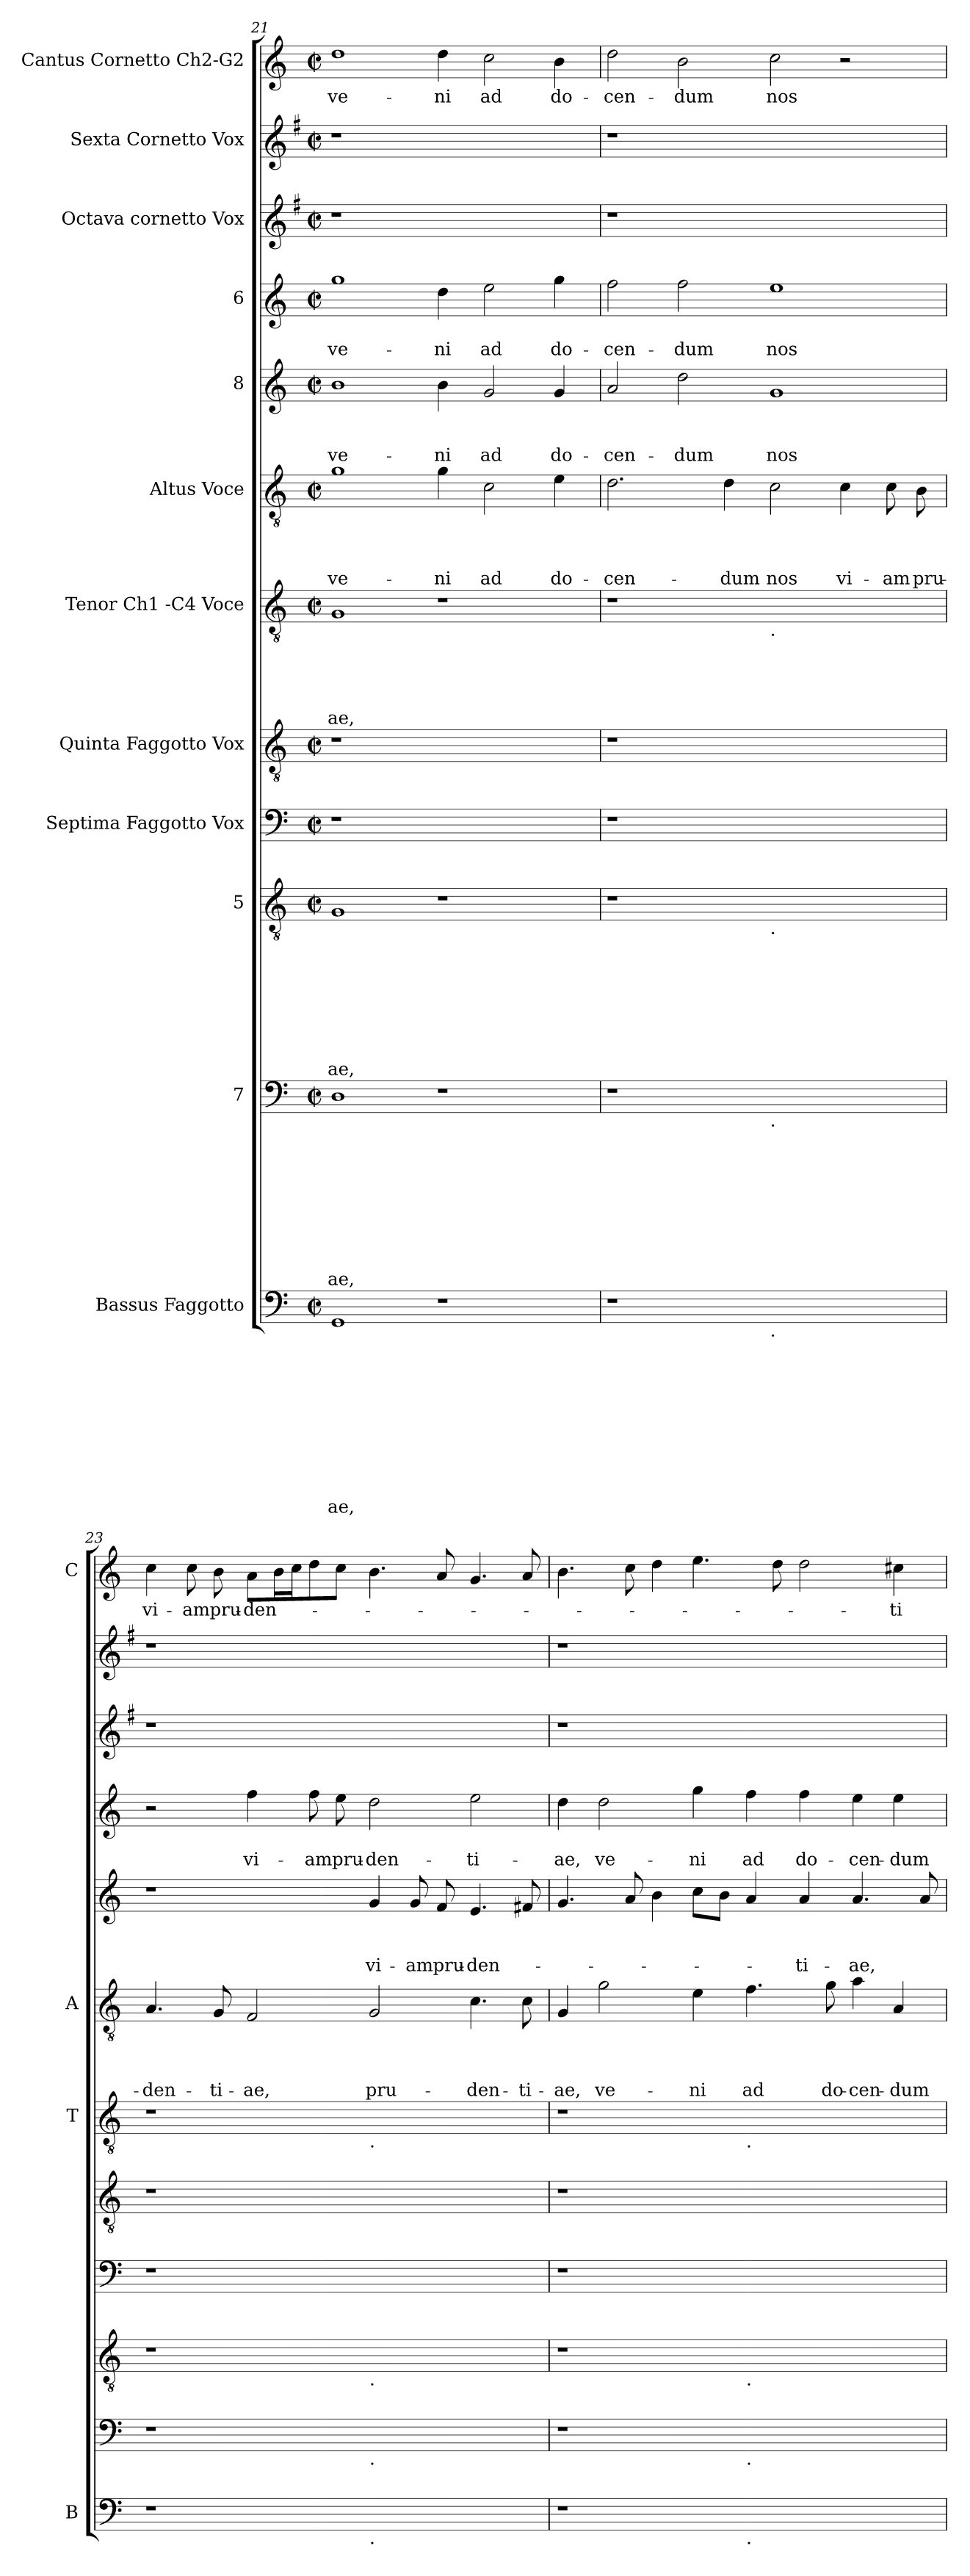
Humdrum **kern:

**kern	**text	**text	**text	**text	**text	**text	**text	**text	**text	**text	**kern	**text	**text	**text	**text	**text	**text	**text	**text	**text	**kern	**text	**text	**text	**text	**text	**text	**text	**text	**kern	**kern	**kern	**text	**text	**text	**text	**text	**kern	**text	**text	**text	**text	**kern	**text	**text	**text	**kern	**text	**text	**kern	**kern	**kern	**text
*part12	*part12	*part12	*part12	*part12	*part12	*part12	*part12	*part12	*part12	*part12	*part11	*part11	*part11	*part11	*part11	*part11	*part11	*part11	*part11	*part11	*part10	*part10	*part10	*part10	*part10	*part10	*part10	*part10	*part10	*part9	*part8	*part7	*part7	*part7	*part7	*part7	*part7	*part6	*part6	*part6	*part6	*part6	*part5	*part5	*part5	*part5	*part4	*part4	*part4	*part3	*part2	*part1	*part1
*staff12	*staff12	*staff12	*staff12	*staff12	*staff12	*staff12	*staff12	*staff12	*staff12	*staff12	*staff11	*staff11	*staff11	*staff11	*staff11	*staff11	*staff11	*staff11	*staff11	*staff11	*staff10	*staff10	*staff10	*staff10	*staff10	*staff10	*staff10	*staff10	*staff10	*staff9	*staff8	*staff7	*staff7	*staff7	*staff7	*staff7	*staff7	*staff6	*staff6	*staff6	*staff6	*staff6	*staff5	*staff5	*staff5	*staff5	*staff4	*staff4	*staff4	*staff3	*staff2	*staff1	*staff1
*I"Bassus Faggotto	*	*	*	*	*	*	*	*	*	*	*I"7	*	*	*	*	*	*	*	*	*	*I"5	*	*	*	*	*	*	*	*	*I"Septima Faggotto Vox	*I"Quinta Faggotto Vox	*I"Tenor Ch1 -C4 Voce	*	*	*	*	*	*I"Altus Voce	*	*	*	*	*I"8	*	*	*	*I"6	*	*	*I"Octava cornetto Vox	*I"Sexta Cornetto Vox	*I"Cantus Cornetto Ch2-G2	*
*I'B	*	*	*	*	*	*	*	*	*	*	*	*	*	*	*	*	*	*	*	*	*	*	*	*	*	*	*	*	*	*	*	*I'T	*	*	*	*	*	*I'A	*	*	*	*	*	*	*	*	*	*	*	*	*	*I'C	*
*clefF4	*	*	*	*	*	*	*	*	*	*	*clefF4	*	*	*	*	*	*	*	*	*	*clefGv2	*	*	*	*	*	*	*	*	*clefF4	*clefGv2	*clefGv2	*	*	*	*	*	*clefGv2	*	*	*	*	*clefG2	*	*	*	*clefG2	*	*	*clefG2	*clefG2	*clefG2	*
*	*	*	*	*	*	*	*	*	*	*	*	*	*	*	*	*	*	*	*	*	*	*	*	*	*	*	*	*	*	*	*	*	*	*	*	*	*	*	*	*	*	*	*	*	*	*	*	*	*	*ITrd4c7	*ITrd4c7	*	*
*k[]	*	*	*	*	*	*	*	*	*	*	*k[]	*	*	*	*	*	*	*	*	*	*k[]	*	*	*	*	*	*	*	*	*k[]	*k[]	*k[]	*	*	*	*	*	*k[]	*	*	*	*	*k[]	*	*	*	*k[]	*	*	*k[]	*k[]	*k[]	*
*C:	*	*	*	*	*	*	*	*	*	*	*C:	*	*	*	*	*	*	*	*	*	*C:	*	*	*	*	*	*	*	*	*C:	*C:	*C:	*	*	*	*	*	*C:	*	*	*	*	*C:	*	*	*	*C:	*	*	*C:	*C:	*C:	*
*M2/2	*	*	*	*	*	*	*	*	*	*	*M2/2	*	*	*	*	*	*	*	*	*	*M2/2	*	*	*	*	*	*	*	*	*M2/2	*M2/2	*M2/2	*	*	*	*	*	*M2/2	*	*	*	*	*M2/2	*	*	*	*M2/2	*	*	*M2/2	*M2/2	*M2/2	*
*met(c|)	*	*	*	*	*	*	*	*	*	*	*met(c|)	*	*	*	*	*	*	*	*	*	*met(c|)	*	*	*	*	*	*	*	*	*met(c|)	*met(c|)	*met(c|)	*	*	*	*	*	*met(c|)	*	*	*	*	*met(c|)	*	*	*	*met(c|)	*	*	*met(c|)	*met(c|)	*met(c|)	*
=21	=21	=21	=21	=21	=21	=21	=21	=21	=21	=21	=21	=21	=21	=21	=21	=21	=21	=21	=21	=21	=21	=21	=21	=21	=21	=21	=21	=21	=21	=21	=21	=21	=21	=21	=21	=21	=21	=21	=21	=21	=21	=21	=21	=21	=21	=21	=21	=21	=21	=21	=21	=21	=21
!	!	!	!	!	!	!	!	!	!	!LO:LY:b:rj	!	!	!	!	!	!	!	!	!	!LO:LY:b:rj	!	!	!	!	!	!	!	!	!LO:LY:b	!	!	!	!	!	!	!	!LO:LY:b	!	!	!	!	!LO:LY:b	!	!	!	!LO:LY:b	!	!	!LO:LY:b	!	!	!	!LO:LY:b
1GG	.	.	.	.	.	.	.	.	.	-ae,	1D	.	.	.	.	.	.	.	.	-ae,	1G	.	.	.	.	.	.	.	-ae,	1r	1r	1G	.	.	.	.	-ae,	1g	.	.	.	ve-	1b	.	.	ve-	1gg	.	ve-	1r	1r	1dd	ve-
!	!	!	!	!	!	!	!	!	!	!	!	!	!	!	!	!	!	!	!	!	!	!	!	!	!	!	!	!	!	!	!	!	!	!	!	!	!	!	!	!	!	!LO:LY:b	!	!	!	!LO:LY:b	!	!	!LO:LY:b	!	!	!	!LO:LY:b
1r	.	.	.	.	.	.	.	.	.	.	1r	.	.	.	.	.	.	.	.	.	1r	.	.	.	.	.	.	.	.	1ryy	1ryy	1r	.	.	.	.	.	4g\	.	.	.	-ni	4b\	.	.	-ni	4dd\	.	-ni	1ryy	1ryy	4dd\	-ni
!	!	!	!	!	!	!	!	!	!	!	!	!	!	!	!	!	!	!	!	!	!	!	!	!	!	!	!	!	!	!	!	!	!	!	!	!	!	!	!	!	!	!LO:LY:b	!	!	!	!LO:LY:b	!	!	!LO:LY:b	!	!	!	!LO:LY:b
.	.	.	.	.	.	.	.	.	.	.	.	.	.	.	.	.	.	.	.	.	.	.	.	.	.	.	.	.	.	.	.	.	.	.	.	.	.	2c\	.	.	.	ad	2g/	.	.	ad	2ee\	.	ad	.	.	2cc\	ad
!	!	!	!	!	!	!	!	!	!	!	!	!	!	!	!	!	!	!	!	!	!	!	!	!	!	!	!	!	!	!	!	!	!	!	!	!	!	!	!	!	!	!LO:LY:b	!	!	!	!LO:LY:b	!	!	!LO:LY:b	!	!	!	!LO:LY:b
.	.	.	.	.	.	.	.	.	.	.	.	.	.	.	.	.	.	.	.	.	.	.	.	.	.	.	.	.	.	.	.	.	.	.	.	.	.	4e\	.	.	.	do-	4g/	.	.	do-	4gg\	.	do-	.	.	4b\	do-
=22	=22	=22	=22	=22	=22	=22	=22	=22	=22	=22	=22	=22	=22	=22	=22	=22	=22	=22	=22	=22	=22	=22	=22	=22	=22	=22	=22	=22	=22	=22	=22	=22	=22	=22	=22	=22	=22	=22	=22	=22	=22	=22	=22	=22	=22	=22	=22	=22	=22	=22	=22	=22	=22
!	!	!	!	!	!	!	!	!	!	!	!	!	!	!	!	!	!	!	!	!	!	!	!	!	!	!	!	!	!	!	!	!	!	!	!	!	!	!	!	!	!	!LO:LY:b	!	!	!	!LO:LY:b	!	!	!LO:LY:b	!	!	!	!LO:LY:b
1r	.	.	.	.	.	.	.	.	.	.	1r	.	.	.	.	.	.	.	.	.	1r	.	.	.	.	.	.	.	.	1r	1r	1r	.	.	.	.	.	2.d\	.	.	.	-cen-	2a/	.	.	-cen-	2ff\	.	-cen-	1r	1r	2dd\	-cen-
!	!	!	!	!	!	!	!	!	!	!	!	!	!	!	!	!	!	!	!	!	!	!	!	!	!	!	!	!	!	!	!	!	!	!	!	!	!	!	!	!	!	!	!	!	!	!LO:LY:b	!	!	!LO:LY:b	!	!	!	!LO:LY:b
.	.	.	.	.	.	.	.	.	.	.	.	.	.	.	.	.	.	.	.	.	.	.	.	.	.	.	.	.	.	.	.	.	.	.	.	.	.	.	.	.	.	.	2dd\	.	.	-dum	2ff\	.	-dum	.	.	2b\	-dum
!	!	!	!	!	!	!	!	!	!	!	!	!	!	!	!	!	!	!	!	!	!	!	!	!	!	!	!	!	!	!	!	!	!	!	!	!	!	!	!	!	!	!LO:LY:b	!	!	!	!	!	!	!	!	!	!	!
.	.	.	.	.	.	.	.	.	.	.	.	.	.	.	.	.	.	.	.	.	.	.	.	.	.	.	.	.	.	.	.	.	.	.	.	.	.	4d\	.	.	.	-dum	.	.	.	.	.	.	.	.	.	.	.
!	!	!	!	!	!	!	!	!	!	!	!	!	!	!	!	!	!	!	!	!	!	!	!	!	!	!	!	!	!	!	!	!LO:TX:b:t=.	!	!	!	!	!	!	!	!	!	!	!	!	!	!	!	!	!	!	!	!	!
!	!	!	!	!	!	!	!	!	!	!	!	!	!	!	!	!	!	!	!	!	!LO:TX:b:t=.	!	!	!	!	!	!	!	!	!	!	!	!	!	!	!	!	!	!	!	!	!	!	!	!	!	!	!	!	!	!	!	!
!	!	!	!	!	!	!	!	!	!	!	!LO:TX:b:t=.	!	!	!	!	!	!	!	!	!	!	!	!	!	!	!	!	!	!	!	!	!	!	!	!	!	!	!	!	!	!	!	!	!	!	!	!	!	!	!	!	!	!
!LO:TX:b:t=.	!	!	!	!	!	!	!	!	!	!	!	!	!	!	!	!	!	!	!	!	!	!	!	!	!	!	!	!	!	!	!	!	!	!	!	!	!	!	!	!	!	!	!	!	!	!	!	!	!	!	!	!	!
!	!	!	!	!	!	!	!	!	!	!	!	!	!	!	!	!	!	!	!	!	!	!	!	!	!	!	!	!	!	!	!	!	!	!	!	!	!	!	!	!	!	!LO:LY:b	!	!	!	!LO:LY:b	!	!	!LO:LY:b	!	!	!	!LO:LY:b
1ryy	.	.	.	.	.	.	.	.	.	.	1ryy	.	.	.	.	.	.	.	.	.	1ryy	.	.	.	.	.	.	.	.	1ryy	1ryy	1ryy	.	.	.	.	.	2c\	.	.	.	nos	1g	.	.	nos	1ee	.	nos	1ryy	1ryy	2cc\	nos
!	!	!	!	!	!	!	!	!	!	!	!	!	!	!	!	!	!	!	!	!	!	!	!	!	!	!	!	!	!	!	!	!	!	!	!	!	!	!	!	!	!	!LO:LY:b	!	!	!	!	!	!	!	!	!	!	!
.	.	.	.	.	.	.	.	.	.	.	.	.	.	.	.	.	.	.	.	.	.	.	.	.	.	.	.	.	.	.	.	.	.	.	.	.	.	4c\	.	.	.	vi-	.	.	.	.	.	.	.	.	.	2r	.
!	!	!	!	!	!	!	!	!	!	!	!	!	!	!	!	!	!	!	!	!	!	!	!	!	!	!	!	!	!	!	!	!	!	!	!	!	!	!	!	!	!	!LO:LY:b	!	!	!	!	!	!	!	!	!	!	!
.	.	.	.	.	.	.	.	.	.	.	.	.	.	.	.	.	.	.	.	.	.	.	.	.	.	.	.	.	.	.	.	.	.	.	.	.	.	8c\	.	.	.	-am	.	.	.	.	.	.	.	.	.	.	.
!	!	!	!	!	!	!	!	!	!	!	!	!	!	!	!	!	!	!	!	!	!	!	!	!	!	!	!	!	!	!	!	!	!	!	!	!	!	!	!	!	!	!LO:LY:b	!	!	!	!	!	!	!	!	!	!	!
.	.	.	.	.	.	.	.	.	.	.	.	.	.	.	.	.	.	.	.	.	.	.	.	.	.	.	.	.	.	.	.	.	.	.	.	.	.	8B\	.	.	.	pru-	.	.	.	.	.	.	.	.	.	.	.
=23	=23	=23	=23	=23	=23	=23	=23	=23	=23	=23	=23	=23	=23	=23	=23	=23	=23	=23	=23	=23	=23	=23	=23	=23	=23	=23	=23	=23	=23	=23	=23	=23	=23	=23	=23	=23	=23	=23	=23	=23	=23	=23	=23	=23	=23	=23	=23	=23	=23	=23	=23	=23	=23
!	!	!	!	!	!	!	!	!	!	!	!	!	!	!	!	!	!	!	!	!	!	!	!	!	!	!	!	!	!	!	!	!	!	!	!	!	!	!	!	!	!	!LO:LY:b	!	!	!	!	!	!	!	!	!	!	!LO:LY:b
1r	.	.	.	.	.	.	.	.	.	.	1r	.	.	.	.	.	.	.	.	.	1r	.	.	.	.	.	.	.	.	1r	1r	1r	.	.	.	.	.	4.A/	.	.	.	-den-	1r	.	.	.	2r	.	.	1r	1r	4cc\	vi-
!	!	!	!	!	!	!	!	!	!	!	!	!	!	!	!	!	!	!	!	!	!	!	!	!	!	!	!	!	!	!	!	!	!	!	!	!	!	!	!	!	!	!	!	!	!	!	!	!	!	!	!	!	!LO:LY:b
.	.	.	.	.	.	.	.	.	.	.	.	.	.	.	.	.	.	.	.	.	.	.	.	.	.	.	.	.	.	.	.	.	.	.	.	.	.	.	.	.	.	.	.	.	.	.	.	.	.	.	.	8cc\	-am
!	!	!	!	!	!	!	!	!	!	!	!	!	!	!	!	!	!	!	!	!	!	!	!	!	!	!	!	!	!	!	!	!	!	!	!	!	!	!	!	!	!	!LO:LY:b	!	!	!	!	!	!	!	!	!	!	!LO:LY:b
.	.	.	.	.	.	.	.	.	.	.	.	.	.	.	.	.	.	.	.	.	.	.	.	.	.	.	.	.	.	.	.	.	.	.	.	.	.	8G/	.	.	.	-ti-	.	.	.	.	.	.	.	.	.	8b\	pru-
!	!	!	!	!	!	!	!	!	!	!	!	!	!	!	!	!	!	!	!	!	!	!	!	!	!	!	!	!	!	!	!	!	!	!	!	!	!	!	!	!	!	!LO:LY:b	!	!	!	!	!	!	!LO:LY:b	!	!	!	!LO:LY:b
.	.	.	.	.	.	.	.	.	.	.	.	.	.	.	.	.	.	.	.	.	.	.	.	.	.	.	.	.	.	.	.	.	.	.	.	.	.	2F/	.	.	.	-ae,	.	.	.	.	4ff\	.	vi-	.	.	8a\L	-den-
.	.	.	.	.	.	.	.	.	.	.	.	.	.	.	.	.	.	.	.	.	.	.	.	.	.	.	.	.	.	.	.	.	.	.	.	.	.	.	.	.	.	.	.	.	.	.	.	.	.	.	.	16b\L	.
.	.	.	.	.	.	.	.	.	.	.	.	.	.	.	.	.	.	.	.	.	.	.	.	.	.	.	.	.	.	.	.	.	.	.	.	.	.	.	.	.	.	.	.	.	.	.	.	.	.	.	.	16cc\J	.
!	!	!	!	!	!	!	!	!	!	!	!	!	!	!	!	!	!	!	!	!	!	!	!	!	!	!	!	!	!	!	!	!	!	!	!	!	!	!	!	!	!	!	!	!	!	!	!	!	!LO:LY:b	!	!	!	!
.	.	.	.	.	.	.	.	.	.	.	.	.	.	.	.	.	.	.	.	.	.	.	.	.	.	.	.	.	.	.	.	.	.	.	.	.	.	.	.	.	.	.	.	.	.	.	8ff\	.	-am	.	.	8dd>\	.
!	!	!	!	!	!	!	!	!	!	!	!	!	!	!	!	!	!	!	!	!	!	!	!	!	!	!	!	!	!	!	!	!	!	!	!	!	!	!	!	!	!	!	!	!	!	!	!	!	!LO:LY:b	!	!	!	!
.	.	.	.	.	.	.	.	.	.	.	.	.	.	.	.	.	.	.	.	.	.	.	.	.	.	.	.	.	.	.	.	.	.	.	.	.	.	.	.	.	.	.	.	.	.	.	8ee\	.	pru-	.	.	8cc\J	.
!	!	!	!	!	!	!	!	!	!	!	!	!	!	!	!	!	!	!	!	!	!	!	!	!	!	!	!	!	!	!	!	!LO:TX:b:t=.	!	!	!	!	!	!	!	!	!	!	!	!	!	!	!	!	!	!	!	!	!
!	!	!	!	!	!	!	!	!	!	!	!	!	!	!	!	!	!	!	!	!	!LO:TX:b:t=.	!	!	!	!	!	!	!	!	!	!	!	!	!	!	!	!	!	!	!	!	!	!	!	!	!	!	!	!	!	!	!	!
!	!	!	!	!	!	!	!	!	!	!	!LO:TX:b:t=.	!	!	!	!	!	!	!	!	!	!	!	!	!	!	!	!	!	!	!	!	!	!	!	!	!	!	!	!	!	!	!	!	!	!	!	!	!	!	!	!	!	!
!LO:TX:b:t=.	!	!	!	!	!	!	!	!	!	!	!	!	!	!	!	!	!	!	!	!	!	!	!	!	!	!	!	!	!	!	!	!	!	!	!	!	!	!	!	!	!	!	!	!	!	!	!	!	!	!	!	!	!
!	!	!	!	!	!	!	!	!	!	!	!	!	!	!	!	!	!	!	!	!	!	!	!	!	!	!	!	!	!	!	!	!	!	!	!	!	!	!	!	!	!	!LO:LY:b	!	!	!	!LO:LY:b	!	!	!LO:LY:b	!	!	!	!
1ryy	.	.	.	.	.	.	.	.	.	.	1ryy	.	.	.	.	.	.	.	.	.	1ryy	.	.	.	.	.	.	.	.	1ryy	1ryy	1ryy	.	.	.	.	.	2G/	.	.	.	pru-	4g/	.	.	vi-	2dd\	.	-den-	1ryy	1ryy	4.b\	.
!	!	!	!	!	!	!	!	!	!	!	!	!	!	!	!	!	!	!	!	!	!	!	!	!	!	!	!	!	!	!	!	!	!	!	!	!	!	!	!	!	!	!	!	!	!	!LO:LY:b	!	!	!	!	!	!	!
.	.	.	.	.	.	.	.	.	.	.	.	.	.	.	.	.	.	.	.	.	.	.	.	.	.	.	.	.	.	.	.	.	.	.	.	.	.	.	.	.	.	.	8g/	.	.	-am	.	.	.	.	.	.	.
!	!	!	!	!	!	!	!	!	!	!	!	!	!	!	!	!	!	!	!	!	!	!	!	!	!	!	!	!	!	!	!	!	!	!	!	!	!	!	!	!	!	!	!	!	!	!LO:LY:b	!	!	!	!	!	!	!
.	.	.	.	.	.	.	.	.	.	.	.	.	.	.	.	.	.	.	.	.	.	.	.	.	.	.	.	.	.	.	.	.	.	.	.	.	.	.	.	.	.	.	8f/	.	.	pru-	.	.	.	.	.	8a/	.
!	!	!	!	!	!	!	!	!	!	!	!	!	!	!	!	!	!	!	!	!	!	!	!	!	!	!	!	!	!	!	!	!	!	!	!	!	!	!	!	!	!	!LO:LY:b	!	!	!	!LO:LY:b	!	!	!LO:LY:b	!	!	!	!
.	.	.	.	.	.	.	.	.	.	.	.	.	.	.	.	.	.	.	.	.	.	.	.	.	.	.	.	.	.	.	.	.	.	.	.	.	.	4.c\	.	.	.	-den-	4.e/	.	.	-den-	2ee\	.	-ti-	.	.	4.g/	.
!	!	!	!	!	!	!	!	!	!	!	!	!	!	!	!	!	!	!	!	!	!	!	!	!	!	!	!	!	!	!	!	!	!	!	!	!	!	!	!	!	!	!LO:LY:b	!	!	!	!	!	!	!	!	!	!	!
.	.	.	.	.	.	.	.	.	.	.	.	.	.	.	.	.	.	.	.	.	.	.	.	.	.	.	.	.	.	.	.	.	.	.	.	.	.	8c\	.	.	.	-ti-	8f#X/	.	.	.	.	.	.	.	.	8a/	.
!!LO:PB:g=z
=24	=24	=24	=24	=24	=24	=24	=24	=24	=24	=24	=24	=24	=24	=24	=24	=24	=24	=24	=24	=24	=24	=24	=24	=24	=24	=24	=24	=24	=24	=24	=24	=24	=24	=24	=24	=24	=24	=24	=24	=24	=24	=24	=24	=24	=24	=24	=24	=24	=24	=24	=24	=24	=24
!	!	!	!	!	!	!	!	!	!	!	!	!	!	!	!	!	!	!	!	!	!	!	!	!	!	!	!	!	!	!	!	!	!	!	!	!	!	!	!	!	!	!LO:LY:b	!	!	!	!	!	!	!LO:LY:b	!	!	!	!
1r	.	.	.	.	.	.	.	.	.	.	1r	.	.	.	.	.	.	.	.	.	1r	.	.	.	.	.	.	.	.	1r	1r	1r	.	.	.	.	.	4G/	.	.	.	-ae,	4.g/	.	.	.	4dd\	.	-ae,	1r	1r	4.b\	.
!	!	!	!	!	!	!	!	!	!	!	!	!	!	!	!	!	!	!	!	!	!	!	!	!	!	!	!	!	!	!	!	!	!	!	!	!	!	!	!	!	!	!LO:LY:b	!	!	!	!	!	!	!LO:LY:b	!	!	!	!
.	.	.	.	.	.	.	.	.	.	.	.	.	.	.	.	.	.	.	.	.	.	.	.	.	.	.	.	.	.	.	.	.	.	.	.	.	.	2g\	.	.	.	ve-	.	.	.	.	2dd\	.	ve-	.	.	.	.
.	.	.	.	.	.	.	.	.	.	.	.	.	.	.	.	.	.	.	.	.	.	.	.	.	.	.	.	.	.	.	.	.	.	.	.	.	.	.	.	.	.	.	8a/	.	.	.	.	.	.	.	.	8cc\	.
.	.	.	.	.	.	.	.	.	.	.	.	.	.	.	.	.	.	.	.	.	.	.	.	.	.	.	.	.	.	.	.	.	.	.	.	.	.	.	.	.	.	.	4b\	.	.	.	.	.	.	.	.	4dd\	.
!	!	!	!	!	!	!	!	!	!	!	!	!	!	!	!	!	!	!	!	!	!	!	!	!	!	!	!	!	!	!	!	!	!	!	!	!	!	!	!	!	!	!LO:LY:b	!	!	!	!	!	!	!LO:LY:b	!	!	!	!
.	.	.	.	.	.	.	.	.	.	.	.	.	.	.	.	.	.	.	.	.	.	.	.	.	.	.	.	.	.	.	.	.	.	.	.	.	.	4e\	.	.	.	-ni	8cc\L	.	.	.	4gg\	.	-ni	.	.	4.ee\	.
.	.	.	.	.	.	.	.	.	.	.	.	.	.	.	.	.	.	.	.	.	.	.	.	.	.	.	.	.	.	.	.	.	.	.	.	.	.	.	.	.	.	.	8b\J	.	.	.	.	.	.	.	.	.	.
!	!	!	!	!	!	!	!	!	!	!	!	!	!	!	!	!	!	!	!	!	!	!	!	!	!	!	!	!	!	!	!	!LO:TX:b:t=.	!	!	!	!	!	!	!	!	!	!	!	!	!	!	!	!	!	!	!	!	!
!	!	!	!	!	!	!	!	!	!	!	!	!	!	!	!	!	!	!	!	!	!LO:TX:b:t=.	!	!	!	!	!	!	!	!	!	!	!	!	!	!	!	!	!	!	!	!	!	!	!	!	!	!	!	!	!	!	!	!
!	!	!	!	!	!	!	!	!	!	!	!LO:TX:b:t=.	!	!	!	!	!	!	!	!	!	!	!	!	!	!	!	!	!	!	!	!	!	!	!	!	!	!	!	!	!	!	!	!	!	!	!	!	!	!	!	!	!	!
!LO:TX:b:t=.	!	!	!	!	!	!	!	!	!	!	!	!	!	!	!	!	!	!	!	!	!	!	!	!	!	!	!	!	!	!	!	!	!	!	!	!	!	!	!	!	!	!	!	!	!	!	!	!	!	!	!	!	!
!	!	!	!	!	!	!	!	!	!	!	!	!	!	!	!	!	!	!	!	!	!	!	!	!	!	!	!	!	!	!	!	!	!	!	!	!	!	!	!	!	!	!LO:LY:b	!	!	!	!	!	!	!LO:LY:b	!	!	!	!
1ryy	.	.	.	.	.	.	.	.	.	.	1ryy	.	.	.	.	.	.	.	.	.	1ryy	.	.	.	.	.	.	.	.	1ryy	1ryy	1ryy	.	.	.	.	.	4.f\	.	.	.	ad	4a/	.	.	.	4ff\	.	ad	1ryy	1ryy	.	.
.	.	.	.	.	.	.	.	.	.	.	.	.	.	.	.	.	.	.	.	.	.	.	.	.	.	.	.	.	.	.	.	.	.	.	.	.	.	.	.	.	.	.	.	.	.	.	.	.	.	.	.	8dd\	.
!	!	!	!	!	!	!	!	!	!	!	!	!	!	!	!	!	!	!	!	!	!	!	!	!	!	!	!	!	!	!	!	!	!	!	!	!	!	!	!	!	!	!	!	!	!	!LO:LY:b	!	!	!LO:LY:b	!	!	!	!
.	.	.	.	.	.	.	.	.	.	.	.	.	.	.	.	.	.	.	.	.	.	.	.	.	.	.	.	.	.	.	.	.	.	.	.	.	.	.	.	.	.	.	4a/	.	.	-ti-	4ff\	.	do-	.	.	2dd\	.
!	!	!	!	!	!	!	!	!	!	!	!	!	!	!	!	!	!	!	!	!	!	!	!	!	!	!	!	!	!	!	!	!	!	!	!	!	!	!	!	!	!	!LO:LY:b	!	!	!	!	!	!	!	!	!	!	!
.	.	.	.	.	.	.	.	.	.	.	.	.	.	.	.	.	.	.	.	.	.	.	.	.	.	.	.	.	.	.	.	.	.	.	.	.	.	8g\	.	.	.	do-	.	.	.	.	.	.	.	.	.	.	.
!	!	!	!	!	!	!	!	!	!	!	!	!	!	!	!	!	!	!	!	!	!	!	!	!	!	!	!	!	!	!	!	!	!	!	!	!	!	!	!	!	!	!LO:LY:b	!	!	!	!LO:LY:b	!	!	!LO:LY:b	!	!	!	!
.	.	.	.	.	.	.	.	.	.	.	.	.	.	.	.	.	.	.	.	.	.	.	.	.	.	.	.	.	.	.	.	.	.	.	.	.	.	4a\	.	.	.	-cen-	4.a/	.	.	-ae,	4ee\	.	-cen-	.	.	.	.
!	!	!	!	!	!	!	!	!	!	!	!	!	!	!	!	!	!	!	!	!	!	!	!	!	!	!	!	!	!	!	!	!	!	!	!	!	!	!	!	!	!	!LO:LY:b	!	!	!	!	!	!	!LO:LY:b	!	!	!	!LO:LY:b
.	.	.	.	.	.	.	.	.	.	.	.	.	.	.	.	.	.	.	.	.	.	.	.	.	.	.	.	.	.	.	.	.	.	.	.	.	.	4A/	.	.	.	-dum	.	.	.	.	4ee\	.	-dum	.	.	4cc#X\	-ti-
.	.	.	.	.	.	.	.	.	.	.	.	.	.	.	.	.	.	.	.	.	.	.	.	.	.	.	.	.	.	.	.	.	.	.	.	.	.	.	.	.	.	.	8a/	.	.	.	.	.	.	.	.	.	.
=	=	=	=	=	=	=	=	=	=	=	=	=	=	=	=	=	=	=	=	=	=	=	=	=	=	=	=	=	=	=	=	=	=	=	=	=	=	=	=	=	=	=	=	=	=	=	=	=	=	=	=	=	=
*-	*-	*-	*-	*-	*-	*-	*-	*-	*-	*-	*-	*-	*-	*-	*-	*-	*-	*-	*-	*-	*-	*-	*-	*-	*-	*-	*-	*-	*-	*-	*-	*-	*-	*-	*-	*-	*-	*-	*-	*-	*-	*-	*-	*-	*-	*-	*-	*-	*-	*-	*-	*-	*-
